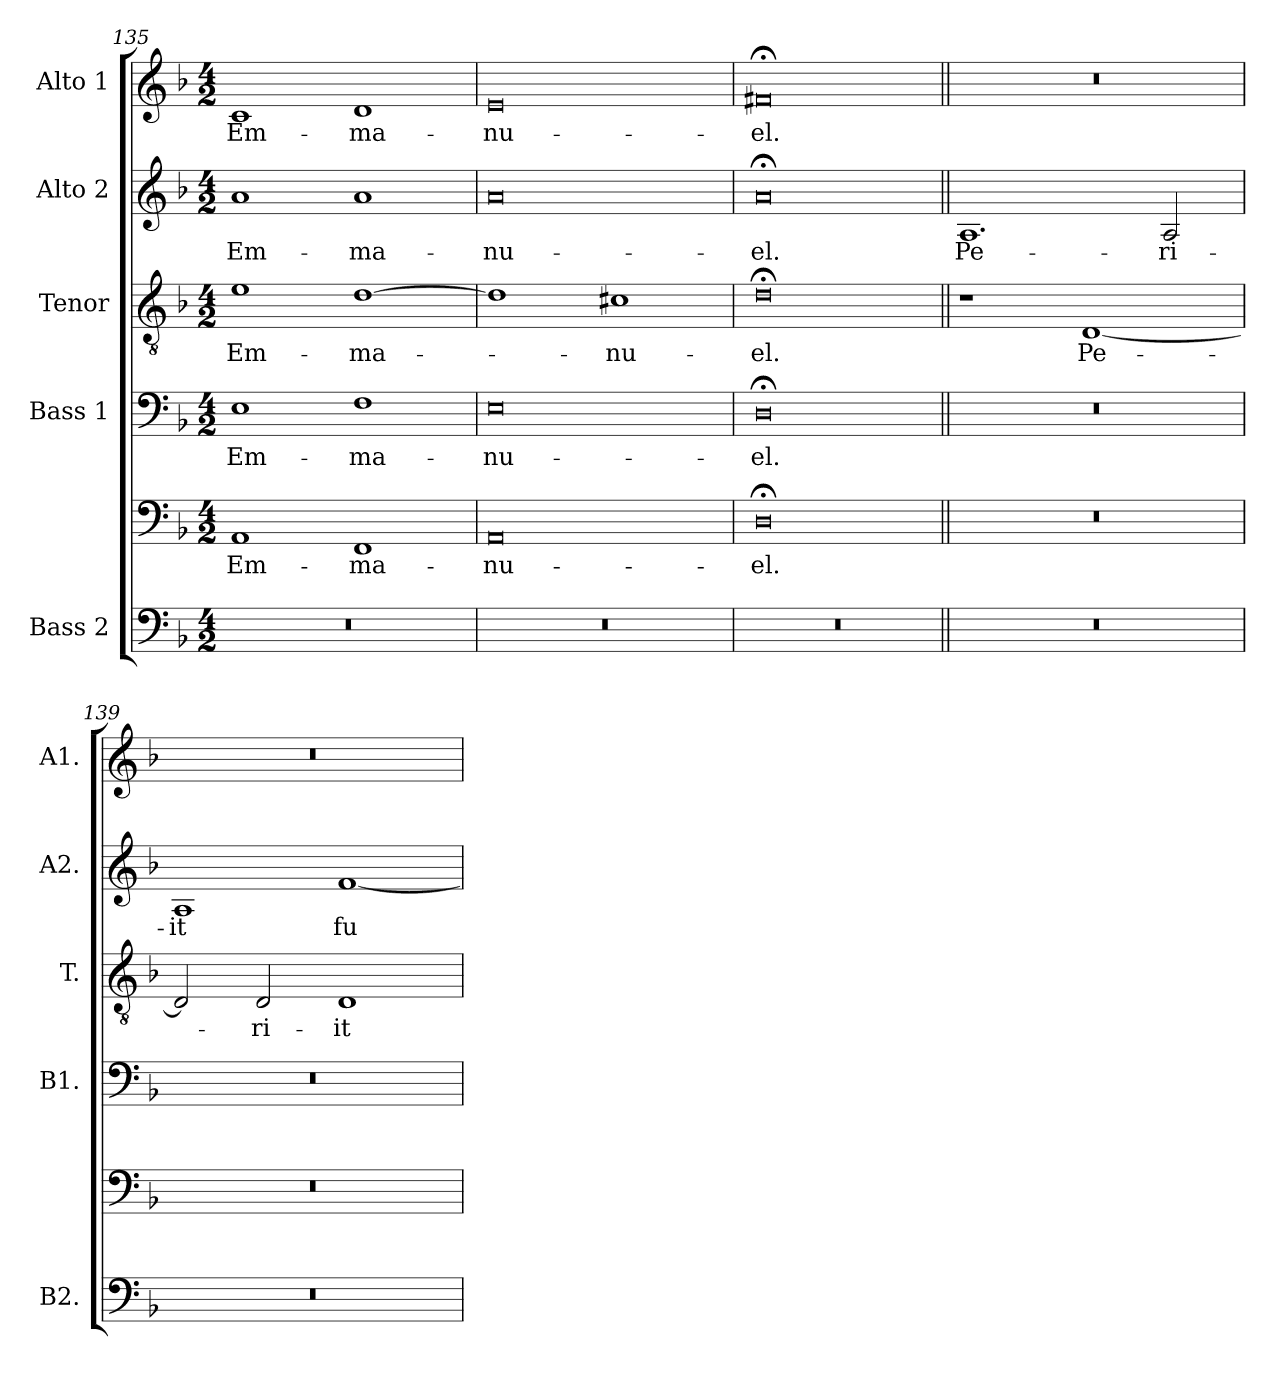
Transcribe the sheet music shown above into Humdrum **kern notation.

**kern	**kern	**text	**kern	**text	**kern	**text	**kern	**text	**kern	**text
*part5	*part5	*part5	*part4	*part4	*part3	*part3	*part2	*part2	*part1	*part1
*staff6	*staff5	*staff5	*staff4	*staff4	*staff3	*staff3	*staff2	*staff2	*staff1	*staff1
*I"Bass 2	*	*	*I"Bass 1	*	*I"Tenor	*	*I"Alto 2	*	*I"Alto 1	*
*I'B2.	*	*	*I'B1.	*	*I'T.	*	*I'A2.	*	*I'A1.	*
*clefF4	*clefF4	*	*clefF4	*	*clefGv2	*	*clefG2	*	*clefG2	*
*	*	*	*	*	*ITrd7c12	*	*	*	*	*
*k[b-]	*k[b-]	*	*k[b-]	*	*k[b-]	*	*k[b-]	*	*k[b-]	*
*F:	*F:	*	*F:	*	*F:	*	*F:	*	*F:	*
*M4/2	*M4/2	*	*M4/2	*	*M4/2	*	*M4/2	*	*M4/2	*
=135	=135	=135	=135	=135	=135	=135	=135	=135	=135	=135
!LO:N:vis=1	!	!	!	!	!	!	!	!	!	!
!	!	!LO:LY:b:color=#000000	!	!	!	!	!	!	!	!
!	!	!	!	!LO:LY:b:color=#000000	!	!	!	!	!	!
!	!	!	!	!	!	!LO:LY:b:color=#000000	!	!	!	!
!	!	!	!	!	!	!	!	!LO:LY:b:color=#000000	!	!
!	!	!	!	!	!	!	!	!	!	!LO:LY:b:color=#000000
0r	1AAi	Em-	1Ei	Em-	1Ei	Em-	1ai	Em-	1ci	Em-
!	!	!LO:LY:b:color=#000000	!	!	!	!	!	!	!	!
!	!	!	!	!LO:LY:b:color=#000000	!	!	!	!	!	!
!	!	!	!	!	!	!LO:LY:b:color=#000000	!	!	!	!
!	!	!	!	!	!	!	!	!LO:LY:b:color=#000000	!	!
!	!	!	!	!	!	!	!	!	!	!LO:LY:b:color=#000000
.	1FFi	-ma-	1Fi	-ma-	[1Di	-ma-	1ai	-ma-	1di	-ma-
=136	=136	=136	=136	=136	=136	=136	=136	=136	=136	=136
!LO:N:vis=1	!	!	!	!	!	!	!	!	!	!
!	!	!LO:LY:b:color=#000000	!	!	!	!	!	!	!	!
!	!	!	!	!LO:LY:b:color=#000000	!	!	!	!	!	!
!	!	!	!	!	!	!	!	!LO:LY:b:color=#000000	!	!
!	!	!	!	!	!	!	!	!	!	!LO:LY:b:color=#000000
0r	0AAi	-nu-	0Ei	-nu-	1Di]	.	0ai	-nu-	0ei	-nu-
!	!	!	!	!	!	!LO:LY:b:color=#000000	!	!	!	!
.	.	.	.	.	1C#Xi	-nu-	.	.	.	.
=137	=137	=137	=137	=137	=137	=137	=137	=137	=137	=137
!LO:N:vis=1	!	!	!	!	!	!	!	!	!	!
!	!	!LO:LY:b:color=#000000	!	!	!	!	!	!	!	!
!	!	!	!	!LO:LY:b:color=#000000	!	!	!	!	!	!
!	!	!	!	!	!	!LO:LY:b:color=#000000	!	!	!	!
!	!	!	!	!	!	!	!	!LO:LY:b:color=#000000	!	!
!	!	!	!	!	!	!	!	!	!	!LO:LY:b:color=#000000
0r	0D;i	-el.	0D;i	-el.	0D;i	-el.	0a;i	-el.	0f#X;i	-el.
!!LO:PB:g=z
=138||	=138||	=138||	=138||	=138||	=138||	=138||	=138||	=138||	=138||	=138||
!LO:N:vis=1	!LO:N:vis=1	!	!LO:N:vis=1	!	!	!	!	!	!	!
!	!	!	!	!	!	!	!	!LO:LY:b:color=#000000	!LO:N:vis=1	!
0r	0r	.	0r	.	1r	.	1.Ai	Pe-	0r	.
!	!	!	!	!	!	!LO:LY:b:color=#000000	!	!	!	!
.	.	.	.	.	[1DDi	Pe-	.	.	.	.
!	!	!	!	!	!	!	!	!LO:LY:b:color=#000000	!	!
.	.	.	.	.	.	.	2Ai/	-ri-	.	.
=139	=139	=139	=139	=139	=139	=139	=139	=139	=139	=139
!LO:N:vis=1	!LO:N:vis=1	!	!LO:N:vis=1	!	!	!	!	!	!	!
!	!	!	!	!	!	!	!	!LO:LY:b:color=#000000	!LO:N:vis=1	!
0r	0r	.	0r	.	2DDi/]	.	1Ai	-it	0r	.
!	!	!	!	!	!	!LO:LY:b:color=#000000	!	!	!	!
.	.	.	.	.	2DDi/	-ri-	.	.	.	.
!	!	!	!	!	!	!LO:LY:b:color=#000000	!	!	!	!
!	!	!	!	!	!	!	!	!LO:LY:b:color=#000000	!	!
.	.	.	.	.	1DDi	-it	[1fi	fu-	.	.
=	=	=	=	=	=	=	=	=	=	=
*-	*-	*-	*-	*-	*-	*-	*-	*-	*-	*-
